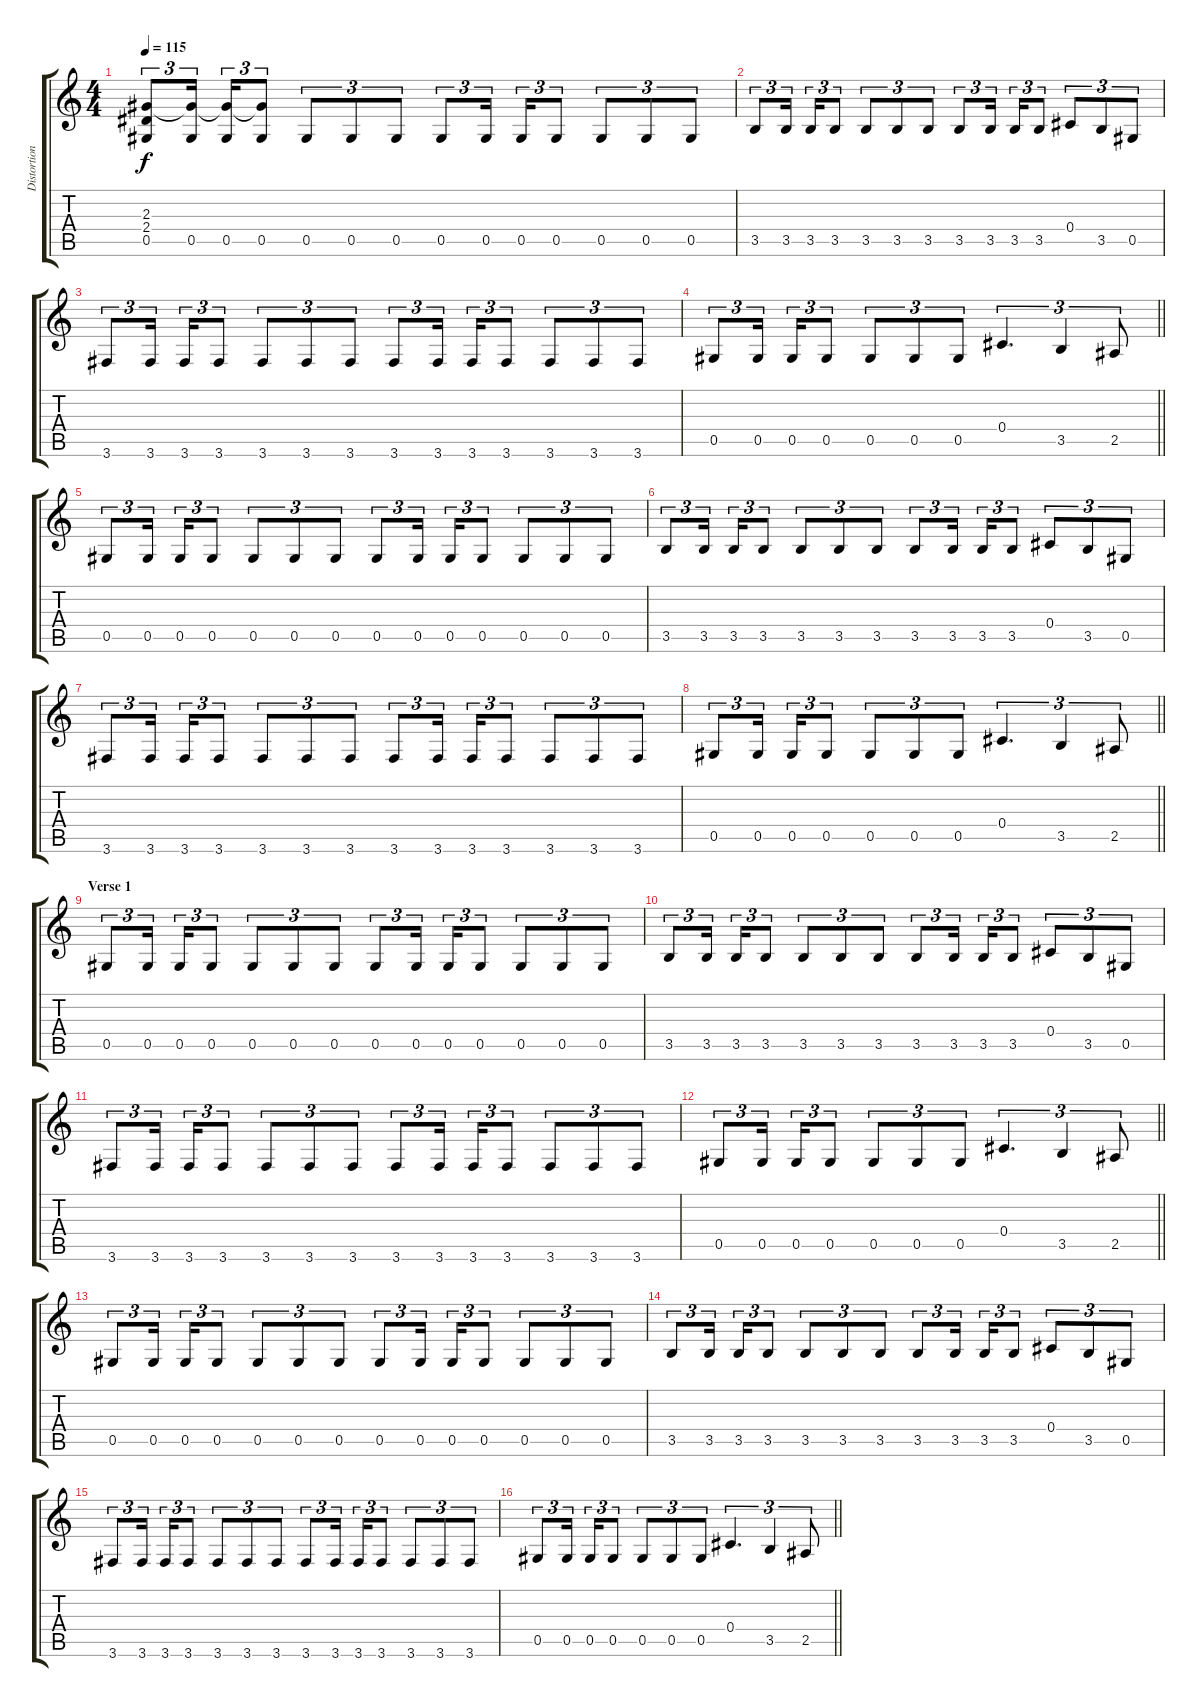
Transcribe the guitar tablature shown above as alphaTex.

\track ("Distortion" "Distortion") {instrument overdrivenguitar}
\staff {score tabs}
\tuning (Eb4 Bb3 Gb3 Db3 Ab2 Eb2) {hide}
\ts (4 4)
\section ("" "")
\tempo 115
\clef g2
\ks c
(2.3 2.4 0.5).8{tu (3 2) dy f volume 11} (2.3{t} 0.5).16{tu (3 2) beam splitsecondary} (2.3{t} 0.5).16{tu (3 2)} (2.3{t} 0.5).8{tu (3 2)} 0.5.8{tu (3 2)} 0.5.8{tu (3 2)} 0.5.8{tu (3 2)} 0.5.8{tu (3 2)} 0.5.16{tu (3 2) beam splitsecondary} 0.5.16{tu (3 2)} 0.5.8{tu (3 2)} 0.5.8{tu (3 2)} 0.5.8{tu (3 2)} 0.5.8{tu (3 2)} |
3.5.8{tu (3 2)} 3.5.16{tu (3 2) beam splitsecondary} 3.5.16{tu (3 2)} 3.5.8{tu (3 2)} 3.5.8{tu (3 2)} 3.5.8{tu (3 2)} 3.5.8{tu (3 2)} 3.5.8{tu (3 2)} 3.5.16{tu (3 2) beam splitsecondary} 3.5.16{tu (3 2)} 3.5.8{tu (3 2)} 0.4.8{tu (3 2)} 3.5.8{tu (3 2)} 0.5.8{tu (3 2)} |
3.6.8{tu (3 2)} 3.6.16{tu (3 2) beam splitsecondary} 3.6.16{tu (3 2)} 3.6.8{tu (3 2)} 3.6.8{tu (3 2)} 3.6.8{tu (3 2)} 3.6.8{tu (3 2)} 3.6.8{tu (3 2)} 3.6.16{tu (3 2) beam splitsecondary} 3.6.16{tu (3 2)} 3.6.8{tu (3 2)} 3.6.8{tu (3 2)} 3.6.8{tu (3 2)} 3.6.8{tu (3 2)} |
\barLineRight lightlight
0.5.8{tu (3 2)} 0.5.16{tu (3 2) beam splitsecondary} 0.5.16{tu (3 2)} 0.5.8{tu (3 2)} 0.5.8{tu (3 2)} 0.5.8{tu (3 2)} 0.5.8{tu (3 2)} 0.4.4{d tu (3 2)} 3.5.4{tu (3 2)} 2.5.8{tu (3 2)} |
0.5.8{tu (3 2)} 0.5.16{tu (3 2) beam splitsecondary} 0.5.16{tu (3 2)} 0.5.8{tu (3 2)} 0.5.8{tu (3 2)} 0.5.8{tu (3 2)} 0.5.8{tu (3 2)} 0.5.8{tu (3 2)} 0.5.16{tu (3 2) beam splitsecondary} 0.5.16{tu (3 2)} 0.5.8{tu (3 2)} 0.5.8{tu (3 2)} 0.5.8{tu (3 2)} 0.5.8{tu (3 2)} |
3.5.8{tu (3 2)} 3.5.16{tu (3 2) beam splitsecondary} 3.5.16{tu (3 2)} 3.5.8{tu (3 2)} 3.5.8{tu (3 2)} 3.5.8{tu (3 2)} 3.5.8{tu (3 2)} 3.5.8{tu (3 2)} 3.5.16{tu (3 2) beam splitsecondary} 3.5.16{tu (3 2)} 3.5.8{tu (3 2)} 0.4.8{tu (3 2)} 3.5.8{tu (3 2)} 0.5.8{tu (3 2)} |
3.6.8{tu (3 2)} 3.6.16{tu (3 2) beam splitsecondary} 3.6.16{tu (3 2)} 3.6.8{tu (3 2)} 3.6.8{tu (3 2)} 3.6.8{tu (3 2)} 3.6.8{tu (3 2)} 3.6.8{tu (3 2)} 3.6.16{tu (3 2) beam splitsecondary} 3.6.16{tu (3 2)} 3.6.8{tu (3 2)} 3.6.8{tu (3 2)} 3.6.8{tu (3 2)} 3.6.8{tu (3 2)} |
\barLineRight lightlight
0.5.8{tu (3 2)} 0.5.16{tu (3 2) beam splitsecondary} 0.5.16{tu (3 2)} 0.5.8{tu (3 2)} 0.5.8{tu (3 2)} 0.5.8{tu (3 2)} 0.5.8{tu (3 2)} 0.4.4{d tu (3 2)} 3.5.4{tu (3 2)} 2.5.8{tu (3 2)} |
\section ("" "Verse 1")
0.5.8{tu (3 2)} 0.5.16{tu (3 2) beam splitsecondary} 0.5.16{tu (3 2)} 0.5.8{tu (3 2)} 0.5.8{tu (3 2)} 0.5.8{tu (3 2)} 0.5.8{tu (3 2)} 0.5.8{tu (3 2)} 0.5.16{tu (3 2) beam splitsecondary} 0.5.16{tu (3 2)} 0.5.8{tu (3 2)} 0.5.8{tu (3 2)} 0.5.8{tu (3 2)} 0.5.8{tu (3 2)} |
3.5.8{tu (3 2)} 3.5.16{tu (3 2) beam splitsecondary} 3.5.16{tu (3 2)} 3.5.8{tu (3 2)} 3.5.8{tu (3 2)} 3.5.8{tu (3 2)} 3.5.8{tu (3 2)} 3.5.8{tu (3 2)} 3.5.16{tu (3 2) beam splitsecondary} 3.5.16{tu (3 2)} 3.5.8{tu (3 2)} 0.4.8{tu (3 2)} 3.5.8{tu (3 2)} 0.5.8{tu (3 2)} |
3.6.8{tu (3 2)} 3.6.16{tu (3 2) beam splitsecondary} 3.6.16{tu (3 2)} 3.6.8{tu (3 2)} 3.6.8{tu (3 2)} 3.6.8{tu (3 2)} 3.6.8{tu (3 2)} 3.6.8{tu (3 2)} 3.6.16{tu (3 2) beam splitsecondary} 3.6.16{tu (3 2)} 3.6.8{tu (3 2)} 3.6.8{tu (3 2)} 3.6.8{tu (3 2)} 3.6.8{tu (3 2)} |
\barLineRight lightlight
0.5.8{tu (3 2)} 0.5.16{tu (3 2) beam splitsecondary} 0.5.16{tu (3 2)} 0.5.8{tu (3 2)} 0.5.8{tu (3 2)} 0.5.8{tu (3 2)} 0.5.8{tu (3 2)} 0.4.4{d tu (3 2)} 3.5.4{tu (3 2)} 2.5.8{tu (3 2)} |
0.5.8{tu (3 2)} 0.5.16{tu (3 2) beam splitsecondary} 0.5.16{tu (3 2)} 0.5.8{tu (3 2)} 0.5.8{tu (3 2)} 0.5.8{tu (3 2)} 0.5.8{tu (3 2)} 0.5.8{tu (3 2)} 0.5.16{tu (3 2) beam splitsecondary} 0.5.16{tu (3 2)} 0.5.8{tu (3 2)} 0.5.8{tu (3 2)} 0.5.8{tu (3 2)} 0.5.8{tu (3 2)} |
3.5.8{tu (3 2)} 3.5.16{tu (3 2) beam splitsecondary} 3.5.16{tu (3 2)} 3.5.8{tu (3 2)} 3.5.8{tu (3 2)} 3.5.8{tu (3 2)} 3.5.8{tu (3 2)} 3.5.8{tu (3 2)} 3.5.16{tu (3 2) beam splitsecondary} 3.5.16{tu (3 2)} 3.5.8{tu (3 2)} 0.4.8{tu (3 2)} 3.5.8{tu (3 2)} 0.5.8{tu (3 2)} |
3.6.8{tu (3 2)} 3.6.16{tu (3 2) beam splitsecondary} 3.6.16{tu (3 2)} 3.6.8{tu (3 2)} 3.6.8{tu (3 2)} 3.6.8{tu (3 2)} 3.6.8{tu (3 2)} 3.6.8{tu (3 2)} 3.6.16{tu (3 2) beam splitsecondary} 3.6.16{tu (3 2)} 3.6.8{tu (3 2)} 3.6.8{tu (3 2)} 3.6.8{tu (3 2)} 3.6.8{tu (3 2)} |
\barLineRight lightlight
0.5.8{tu (3 2)} 0.5.16{tu (3 2) beam splitsecondary} 0.5.16{tu (3 2)} 0.5.8{tu (3 2)} 0.5.8{tu (3 2)} 0.5.8{tu (3 2)} 0.5.8{tu (3 2)} 0.4.4{d tu (3 2)} 3.5.4{tu (3 2)} 2.5.8{tu (3 2)}
